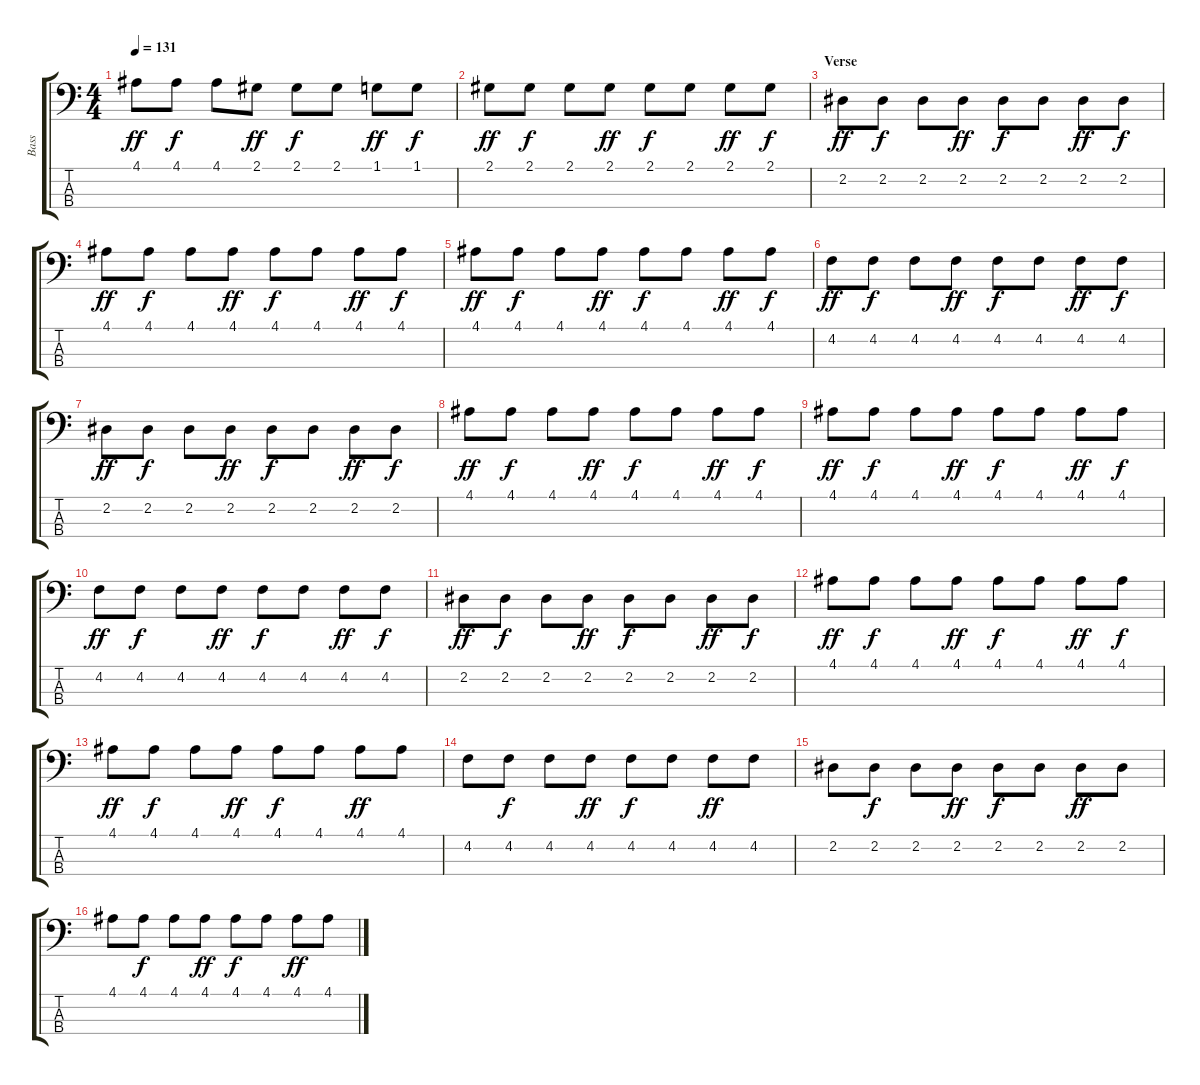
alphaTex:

\track ("Bass" "Bass") {instrument electricbassfinger}
\staff {score tabs}
\tuning (Gb2 Db2 Ab1 Eb1) {hide}
\ts (4 4)
\tempo 131
\clef f4
\ks c
4.1.8{dy ff} 4.1.8{dy f} 4.1.8 2.1.8{dy ff} 2.1.8{dy f} 2.1.8 1.1.8{dy ff} 1.1.8{dy f} |
2.1.8{dy ff} 2.1.8{dy f} 2.1.8 2.1.8{dy ff} 2.1.8{dy f} 2.1.8 2.1.8{dy ff} 2.1.8{dy f} |
\section ("" "Verse")
2.2.8{dy ff} 2.2.8{dy f} 2.2.8 2.2.8{dy ff} 2.2.8{dy f} 2.2.8 2.2.8{dy ff} 2.2.8{dy f} |
4.1.8{dy ff} 4.1.8{dy f} 4.1.8 4.1.8{dy ff} 4.1.8{dy f} 4.1.8 4.1.8{dy ff} 4.1.8{dy f} |
4.1.8{dy ff} 4.1.8{dy f} 4.1.8 4.1.8{dy ff} 4.1.8{dy f} 4.1.8 4.1.8{dy ff} 4.1.8{dy f} |
4.2.8{dy ff} 4.2.8{dy f} 4.2.8 4.2.8{dy ff} 4.2.8{dy f} 4.2.8 4.2.8{dy ff} 4.2.8{dy f} |
2.2.8{dy ff} 2.2.8{dy f} 2.2.8 2.2.8{dy ff} 2.2.8{dy f} 2.2.8 2.2.8{dy ff} 2.2.8{dy f} |
4.1.8{dy ff} 4.1.8{dy f} 4.1.8 4.1.8{dy ff} 4.1.8{dy f} 4.1.8 4.1.8{dy ff} 4.1.8{dy f} |
4.1.8{dy ff} 4.1.8{dy f} 4.1.8 4.1.8{dy ff} 4.1.8{dy f} 4.1.8 4.1.8{dy ff} 4.1.8{dy f} |
4.2.8{dy ff} 4.2.8{dy f} 4.2.8 4.2.8{dy ff} 4.2.8{dy f} 4.2.8 4.2.8{dy ff} 4.2.8{dy f} |
2.2.8{dy ff} 2.2.8{dy f} 2.2.8 2.2.8{dy ff} 2.2.8{dy f} 2.2.8 2.2.8{dy ff} 2.2.8{dy f} |
4.1.8{dy ff} 4.1.8{dy f} 4.1.8 4.1.8{dy ff} 4.1.8{dy f} 4.1.8 4.1.8{dy ff} 4.1.8{dy f} |
4.1.8{dy ff} 4.1.8{dy f} 4.1.8 4.1.8{dy ff} 4.1.8{dy f} 4.1.8 4.1.8{dy ff} 4.1.8 |
4.2.8 4.2.8{dy f} 4.2.8 4.2.8{dy ff} 4.2.8{dy f} 4.2.8 4.2.8{dy ff} 4.2.8 |
2.2.8 2.2.8{dy f} 2.2.8 2.2.8{dy ff} 2.2.8{dy f} 2.2.8 2.2.8{dy ff} 2.2.8 |
4.1.8 4.1.8{dy f} 4.1.8 4.1.8{dy ff} 4.1.8{dy f} 4.1.8 4.1.8{dy ff} 4.1.8
